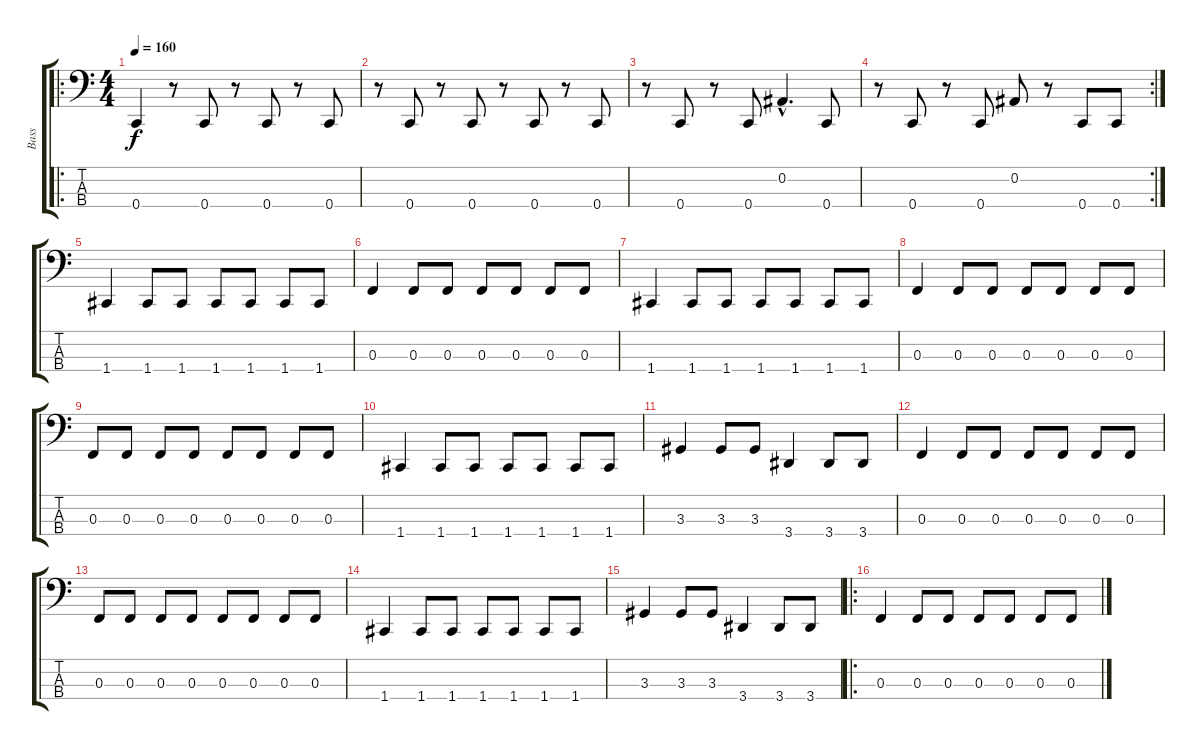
\track ("Bass" "Bass") {instrument electricbasspick}
\staff {score tabs}
\tuning (Eb2 Bb1 F1 C1) {hide}
\ro
\ts (4 4)
\tempo 160
\clef f4
\ks c
0.4.4{dy f} r.8 0.4.8 r.8 0.4.8 r.8 0.4.8 |
r.8 0.4.8 r.8 0.4.8 r.8 0.4.8 r.8 0.4.8 |
r.8 0.4.8 r.8 0.4.8 0.2{hac}.4{d} 0.4.8 |
\rc 2
r.8 0.4.8 r.8 0.4.8 0.2.8 r.8 0.4.8 0.4.8 |
1.4.4 1.4.8 1.4.8 1.4.8 1.4.8 1.4.8 1.4.8 |
0.3.4 0.3.8 0.3.8 0.3.8 0.3.8 0.3.8 0.3.8 |
1.4.4 1.4.8 1.4.8 1.4.8 1.4.8 1.4.8 1.4.8 |
0.3.4 0.3.8 0.3.8 0.3.8 0.3.8 0.3.8 0.3.8 |
0.3.8 0.3.8 0.3.8 0.3.8 0.3.8 0.3.8 0.3.8 0.3.8 |
1.4.4 1.4.8 1.4.8 1.4.8 1.4.8 1.4.8 1.4.8 |
3.3.4 3.3.8 3.3.8 3.4.4 3.4.8 3.4.8 |
0.3.4 0.3.8 0.3.8 0.3.8 0.3.8 0.3.8 0.3.8 |
0.3.8 0.3.8 0.3.8 0.3.8 0.3.8 0.3.8 0.3.8 0.3.8 |
1.4.4 1.4.8 1.4.8 1.4.8 1.4.8 1.4.8 1.4.8 |
3.3.4 3.3.8 3.3.8 3.4.4 3.4.8 3.4.8 |
\ro
0.3.4 0.3.8 0.3.8 0.3.8 0.3.8 0.3.8 0.3.8
